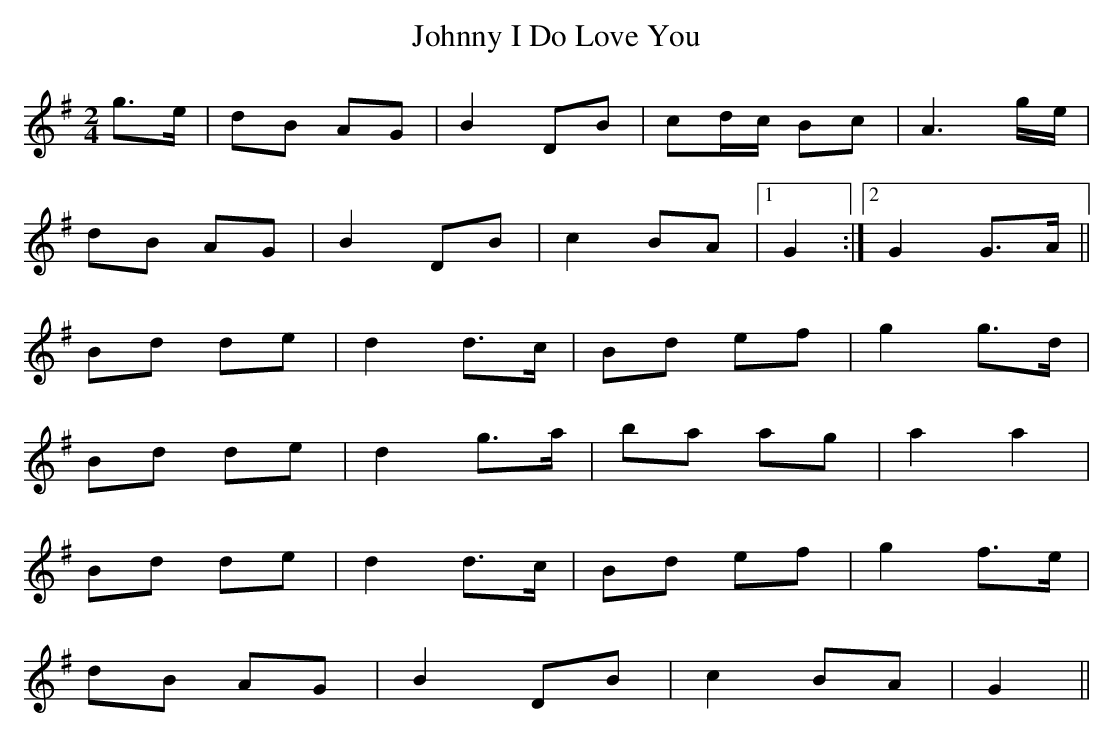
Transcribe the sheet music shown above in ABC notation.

X:1
T:Johnny I Do Love You
M:2/4
L:1/8
K:G
g>e | dB AG | B2 DB | cd/c/ Bc | A3 g/e/ |
dB AG | B2 DB | c2 BA |1 G2 :|2 G2 G>A ||
Bd de | d2 d>c | Bd ef | g2 g>d |
Bd de | d2 g>a | ba ag | a2 a2 |
Bd de | d2 d>c | Bd ef | g2 f>e |
dB AG | B2 DB | c2 BA | G2 ||
